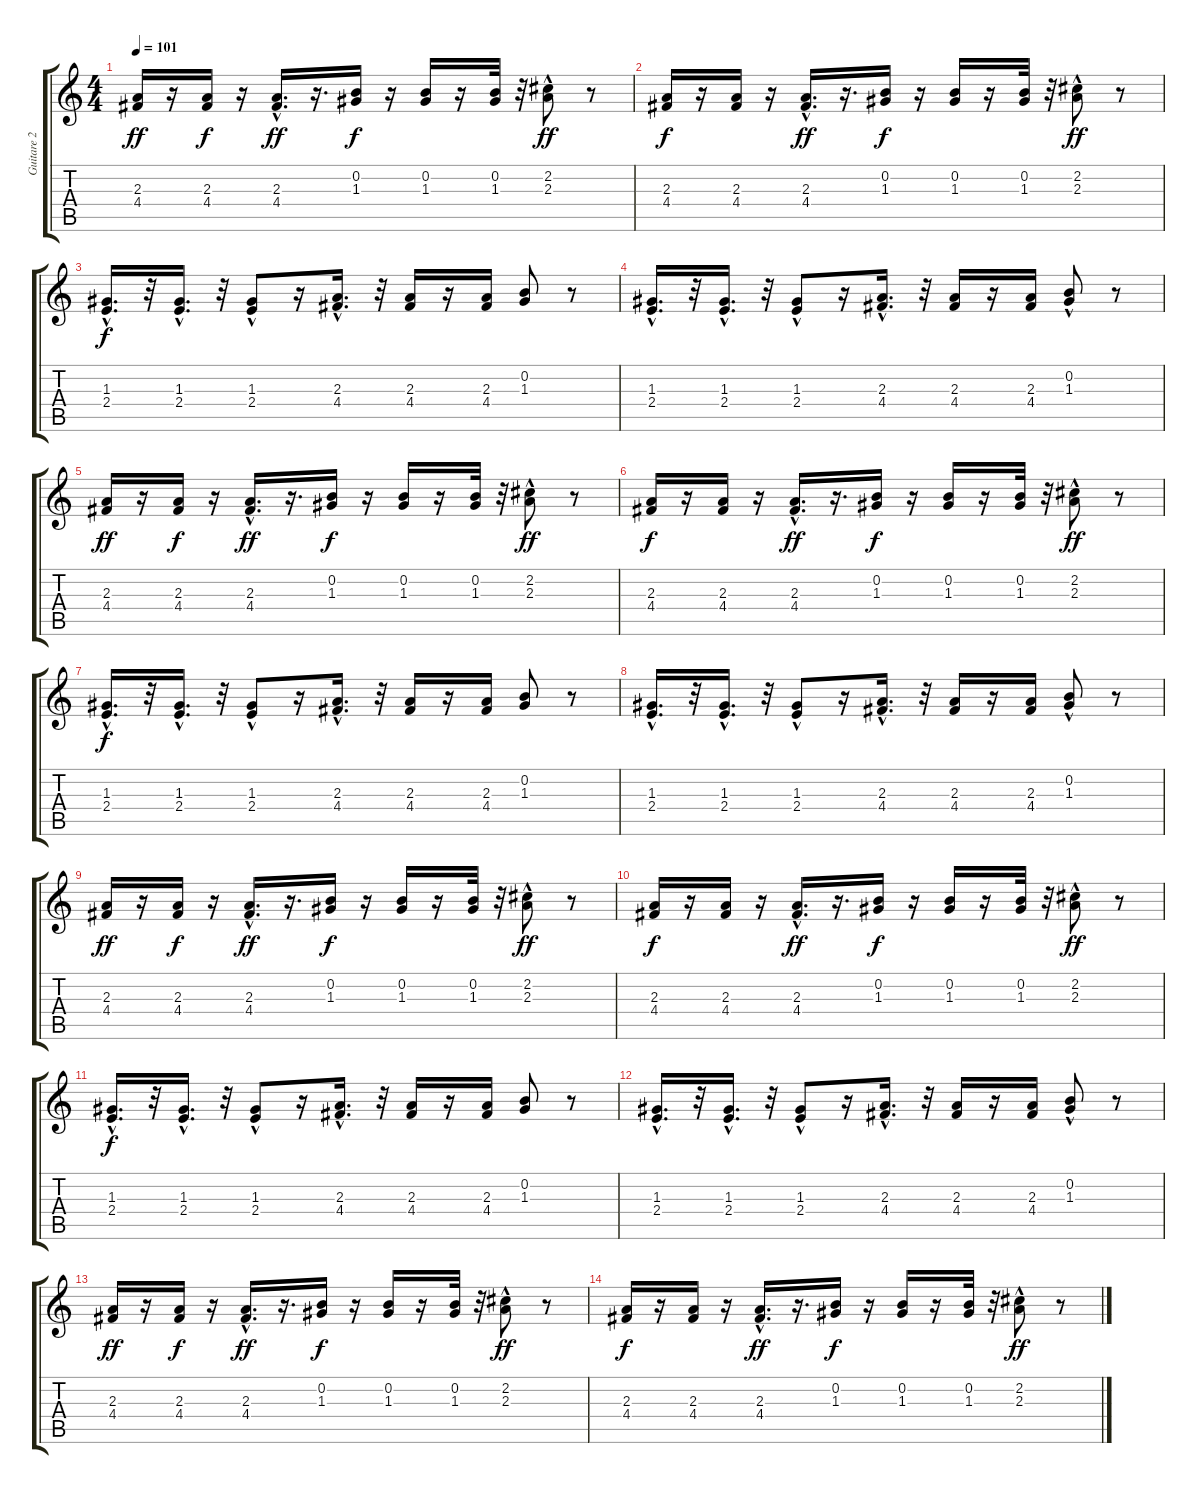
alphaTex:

\track ("Guitare 2" "Guitare 2") {instrument overdrivenguitar}
\staff {score tabs}
\tuning (E4 B3 G3 D3 A2 E2) {hide}
\ts (4 4)
\tempo 101
\clef g2
\ks c
(2.3 4.4).16{dy ff} r.16 (2.3 4.4).16{dy f} r.16 (2.3{hac} 4.4{hac}).16{d dy ff} r.16{d} (0.2 1.3).16{dy f} r.16 (0.2 1.3).16 r.16 (0.2 1.3).32 r.32 (2.2{hac} 2.3).8{dy ff} r.8 |
(2.3 4.4).16{dy f} r.16 (2.3 4.4).16 r.16 (2.3 4.4{hac}).16{d dy ff} r.16{d} (0.2 1.3).16{dy f} r.16 (0.2 1.3).16 r.16 (0.2 1.3).32 r.32 (2.2{hac} 2.3).8{dy ff} r.8 |
(1.3{hac} 2.4{hac}).16{d dy f} r.32 (1.3{hac} 2.4{hac}).16{d} r.32 (1.3{hac} 2.4).8 r.16 (2.3 4.4{hac}).16{d} r.32 (2.3 4.4).16 r.16 (2.3 4.4).16 (0.2 1.3).8 r.8 |
(1.3 2.4{hac}).16{d} r.32 (1.3 2.4{hac}).16{d} r.32 (1.3{hac} 2.4).8 r.16 (2.3{hac} 4.4).16{d} r.32 (2.3 4.4).16 r.16 (2.3 4.4).16 (0.2{hac} 1.3).8 r.8 |
(2.3 4.4).16{dy ff} r.16 (2.3 4.4).16{dy f} r.16 (2.3{hac} 4.4{hac}).16{d dy ff} r.16{d} (0.2 1.3).16{dy f} r.16 (0.2 1.3).16 r.16 (0.2 1.3).32 r.32 (2.2{hac} 2.3).8{dy ff} r.8 |
(2.3 4.4).16{dy f} r.16 (2.3 4.4).16 r.16 (2.3 4.4{hac}).16{d dy ff} r.16{d} (0.2 1.3).16{dy f} r.16 (0.2 1.3).16 r.16 (0.2 1.3).32 r.32 (2.2{hac} 2.3).8{dy ff} r.8 |
(1.3{hac} 2.4{hac}).16{d dy f} r.32 (1.3{hac} 2.4{hac}).16{d} r.32 (1.3{hac} 2.4).8 r.16 (2.3 4.4{hac}).16{d} r.32 (2.3 4.4).16 r.16 (2.3 4.4).16 (0.2 1.3).8 r.8 |
(1.3 2.4{hac}).16{d} r.32 (1.3 2.4{hac}).16{d} r.32 (1.3{hac} 2.4).8 r.16 (2.3{hac} 4.4).16{d} r.32 (2.3 4.4).16 r.16 (2.3 4.4).16{volume 16} (0.2{hac} 1.3).8{volume 16} r.8 |
(2.3 4.4).16{dy ff volume 15} r.16 (2.3 4.4).16{dy f volume 15} r.16 (2.3{hac} 4.4{hac}).16{d dy ff volume 15} r.16{d} (0.2 1.3).16{dy f volume 14} r.16 (0.2 1.3).16{volume 14} r.16 (0.2 1.3).32{volume 14} r.32 (2.2{hac} 2.3).8{dy ff volume 14} r.8 |
(2.3 4.4).16{dy f volume 13} r.16 (2.3 4.4).16{volume 13} r.16 (2.3 4.4{hac}).16{d dy ff volume 12} r.16{d} (0.2 1.3).16{dy f volume 12} r.16 (0.2 1.3).16{volume 12} r.16 (0.2 1.3).32{volume 11} r.32 (2.2{hac} 2.3).8{dy ff volume 11} r.8 |
(1.3{hac} 2.4{hac}).16{d dy f volume 11} r.32 (1.3{hac} 2.4{hac}).16{d volume 10} r.32 (1.3{hac} 2.4).8{volume 10} r.16 (2.3 4.4{hac}).16{d volume 10} r.32 (2.3 4.4).16{volume 10} r.16 (2.3 4.4).16{volume 9} (0.2 1.3).8 r.8 |
(1.3 2.4{hac}).16{d volume 8} r.32 (1.3 2.4{hac}).16{d volume 8} r.32 (1.3{hac} 2.4).8{volume 8} r.16 (2.3{hac} 4.4).16{d volume 7} r.32 (2.3 4.4).16{volume 7} r.16 (2.3 4.4).16{volume 7} (0.2{hac} 1.3).8{volume 6} r.8 |
(2.3 4.4).16{dy ff volume 6} r.16 (2.3 4.4).16{dy f volume 5} r.16 (2.3{hac} 4.4{hac}).16{d dy ff volume 5} r.16{d} (0.2 1.3).16{dy f volume 4} r.16 (0.2 1.3).16{volume 4} r.16 (0.2 1.3).32{volume 4} r.32 (2.2{hac} 2.3).8{dy ff volume 3} r.8 |
(2.3 4.4).16{dy f volume 2} r.16 (2.3 4.4).16{volume 2} r.16 (2.3 4.4{hac}).16{d dy ff volume 2} r.16{d} (0.2 1.3).16{dy f volume 1} r.16 (0.2 1.3).16{volume 0} r.16 (0.2 1.3).32{volume 0} r.32 (2.2{hac} 2.3).8{dy ff} r.8
